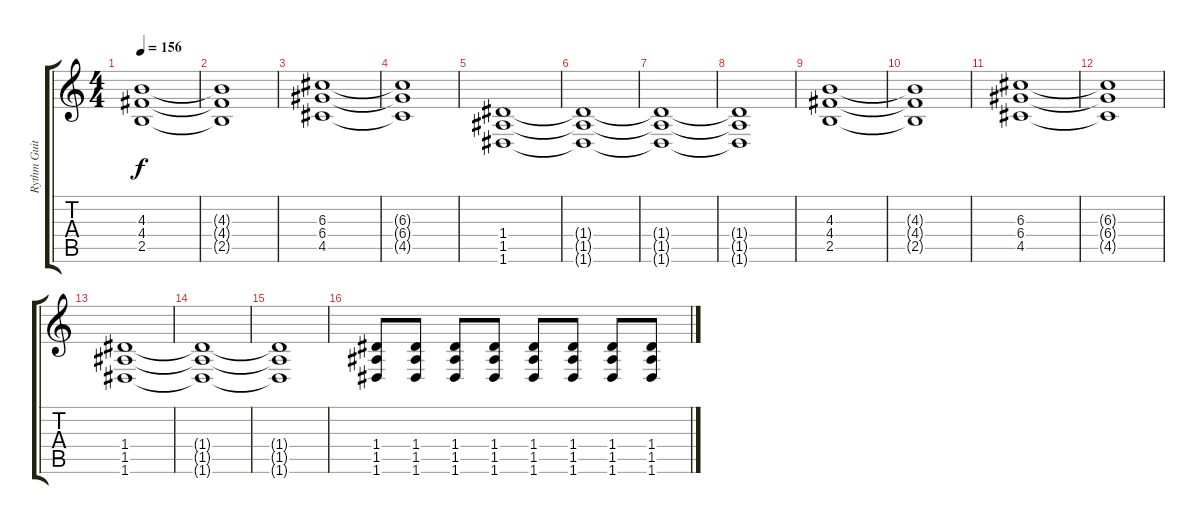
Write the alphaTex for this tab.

\track ("Rythm Guitar" "Rythm Guit") {instrument overdrivenguitar}
\staff {score tabs}
\tuning (E4 B3 G3 D3 A2 D2) {hide}
\ts (4 4)
\tempo 156
\clef g2
\ks c
(4.3 4.4 2.5).1{dy f} |
(4.3{t} 4.4{t} 2.5{t}).1 |
(6.3 6.4 4.5).1 |
(6.3{t} 6.4{t} 4.5{t}).1 |
(1.4 1.5 1.6).1 |
(1.4{t} 1.5{t} 1.6{t}).1 |
(1.4{t} 1.5{t} 1.6{t}).1 |
(1.4{t} 1.5{t} 1.6{t}).1 |
(4.3 4.4 2.5).1 |
(4.3{t} 4.4{t} 2.5{t}).1 |
(6.3 6.4 4.5).1 |
(6.3{t} 6.4{t} 4.5{t}).1 |
(1.4 1.5 1.6).1 |
(1.4{t} 1.5{t} 1.6{t}).1 |
(1.4{t} 1.5{t} 1.6{t}).1 |
(1.4 1.5 1.6).8 (1.4 1.5 1.6).8 (1.4 1.5 1.6).8 (1.4 1.5 1.6).8 (1.4 1.5 1.6).8 (1.4 1.5 1.6).8 (1.4 1.5 1.6).8 (1.4 1.5 1.6).8
